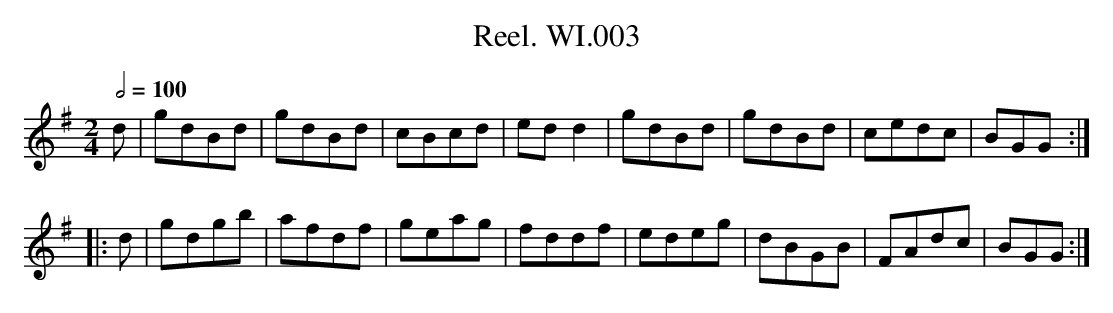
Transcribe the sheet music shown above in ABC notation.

X:1
T:Reel. WI.003
M:2/4
L:1/8
Q:1/2=100
K:G
d|gdBd |gdBd|cBcd|edd2|gdBd |gdBd|cedc|BGG:|
|:d|gdgb|afdf|geag|fddf|edeg|dBGB|FAdc|BGG:|
